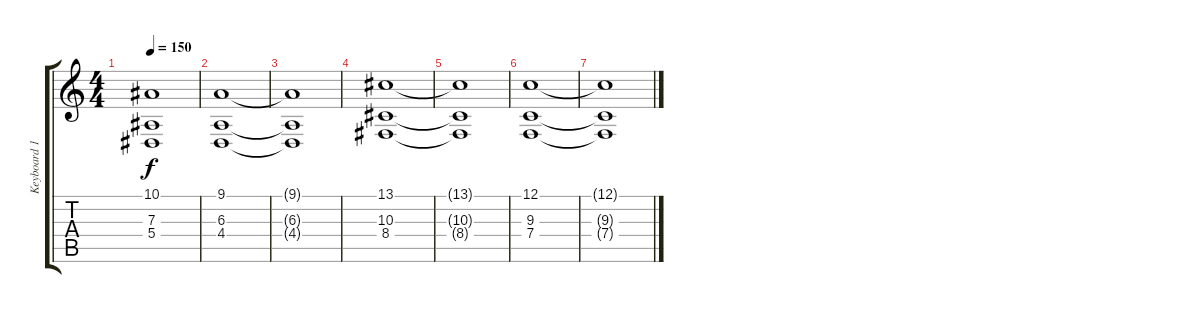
\track ("Keyboard 1" "Keyboard 1") {instrument stringensemble1}
\staff {score tabs}
\tuning (C4 G3 Eb3 Bb2 F2 C2) {hide}
\ts (4 4)
\tempo 150
\clef g2
\ks c
(10.1{t} 7.3{t} 5.4{t}).1{dy f} |
(9.1 6.3 4.4).1 |
(9.1{t} 6.3{t} 4.4{t}).1 |
(13.1 10.3 8.4).1 |
(13.1{t} 10.3{t} 8.4{t}).1 |
(12.1 9.3 7.4).1 |
(12.1{t} 9.3{t} 7.4{t}).1
